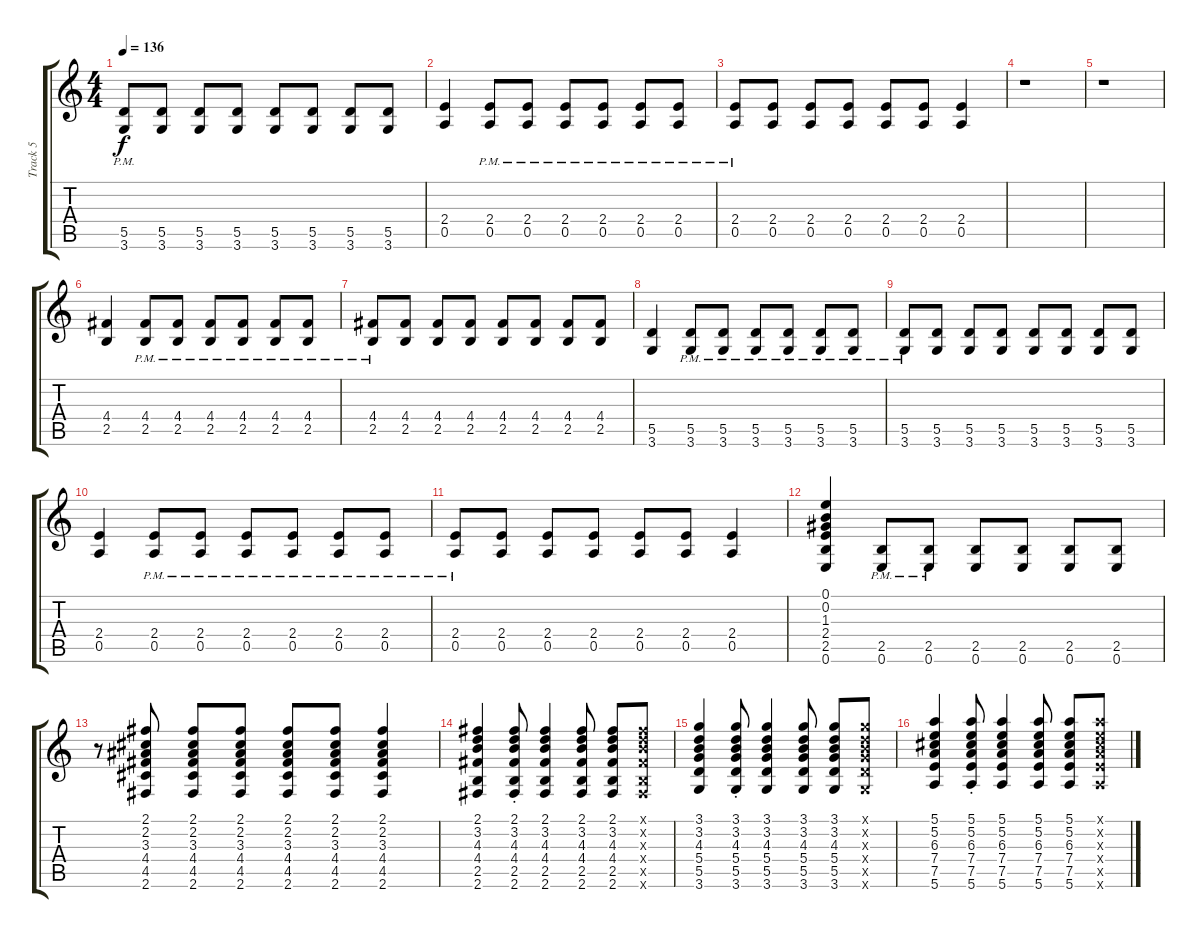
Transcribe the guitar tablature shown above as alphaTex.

\track ("Track 5" "Track 5") {instrument distortionguitar}
\staff {score tabs}
\tuning (E4 B3 G3 D3 A2 E2) {hide}
\ts (4 4)
\tempo 136
\clef g2
\ks c
(5.5{pm} 3.6{pm}).8{dy f} (5.5 3.6).8 (5.5 3.6).8 (5.5 3.6).8 (5.5 3.6).8 (5.5 3.6).8 (5.5 3.6).8 (5.5 3.6).8 |
(2.4 0.5).4 (2.4{pm} 0.5{pm}).8 (2.4{pm} 0.5{pm}).8 (2.4{pm} 0.5{pm}).8 (2.4{pm} 0.5{pm}).8 (2.4{pm} 0.5{pm}).8 (2.4{pm} 0.5{pm}).8 |
(2.4{pm} 0.5{pm}).8 (2.4 0.5).8 (2.4 0.5).8 (2.4 0.5).8 (2.4 0.5).8 (2.4 0.5).8 (2.4 0.5).4 |
r.1 |
r.1 |
(4.4 2.5).4 (4.4{pm} 2.5{pm}).8 (4.4{pm} 2.5{pm}).8 (4.4{pm} 2.5{pm}).8 (4.4{pm} 2.5{pm}).8 (4.4{pm} 2.5{pm}).8 (4.4{pm} 2.5{pm}).8 |
(4.4{pm} 2.5{pm}).8 (4.4 2.5).8 (4.4 2.5).8 (4.4 2.5).8 (4.4 2.5).8 (4.4 2.5).8 (4.4 2.5).8 (4.4 2.5).8 |
(5.5 3.6).4 (5.5{pm} 3.6{pm}).8 (5.5{pm} 3.6{pm}).8 (5.5{pm} 3.6{pm}).8 (5.5{pm} 3.6{pm}).8 (5.5{pm} 3.6{pm}).8 (5.5{pm} 3.6{pm}).8 |
(5.5{pm} 3.6{pm}).8 (5.5 3.6).8 (5.5 3.6).8 (5.5 3.6).8 (5.5 3.6).8 (5.5 3.6).8 (5.5 3.6).8 (5.5 3.6).8 |
(2.4 0.5).4 (2.4{pm} 0.5{pm}).8 (2.4{pm} 0.5{pm}).8 (2.4{pm} 0.5{pm}).8 (2.4{pm} 0.5{pm}).8 (2.4{pm} 0.5{pm}).8 (2.4{pm} 0.5{pm}).8 |
(2.4{pm} 0.5{pm}).8 (2.4 0.5).8 (2.4 0.5).8 (2.4 0.5).8 (2.4 0.5).8 (2.4 0.5).8 (2.4 0.5).4 |
(0.1 0.2 1.3 2.4 2.5 0.6).4 (2.5{pm} 0.6{pm}).8 (2.5{pm} 0.6{pm}).8 (2.5 0.6).8 (2.5 0.6).8 (2.5 0.6).8 (2.5 0.6).8 |
r.8 (2.1 2.2 3.3 4.4 4.5 2.6).8 (2.1 2.2 3.3 4.4 4.5 2.6).8 (2.1 2.2 3.3 4.4 4.5 2.6).8 (2.1 2.2 3.3 4.4 4.5 2.6).8 (2.1 2.2 3.3 4.4 4.5 2.6).8 (2.1 2.2 3.3 4.4 4.5 2.6).4 |
(2.1 3.2 4.3 4.4 2.5 2.6).4 (2.1{st} 3.2{st} 4.3{st} 4.4{st} 2.5{st} 2.6{st}).8 (2.1 3.2 4.3 4.4 2.5 2.6).4 (2.1 3.2 4.3 4.4 2.5 2.6).8 (2.1 3.2 4.3 4.4 2.5 2.6).8 (2.1{x} 3.2{x} 4.3{x} 4.4{x} 2.5{x} 2.6{x}).8 |
(3.1 3.2 4.3 5.4 5.5 3.6).4 (3.1{st} 3.2{st} 4.3{st} 5.4{st} 5.5{st} 3.6{st}).8 (3.1 3.2 4.3 5.4 5.5 3.6).4 (3.1 3.2 4.3 5.4 5.5 3.6).8 (3.1 3.2 4.3 5.4 5.5 3.6).8 (3.1{x} 3.2{x} 4.3{x} 5.4{x} 5.5{x} 3.6{x}).8 |
(5.1 5.2 6.3 7.4 7.5 5.6).4 (5.1{st} 5.2{st} 6.3{st} 7.4{st} 7.5{st} 5.6{st}).8 (5.1 5.2 6.3 7.4 7.5 5.6).4 (5.1 5.2 6.3 7.4 7.5 5.6).8 (5.1 5.2 6.3 7.4 7.5 5.6).8 (5.1{x} 5.2{x} 6.3{x} 7.4{x} 7.5{x} 5.6{x}).8
